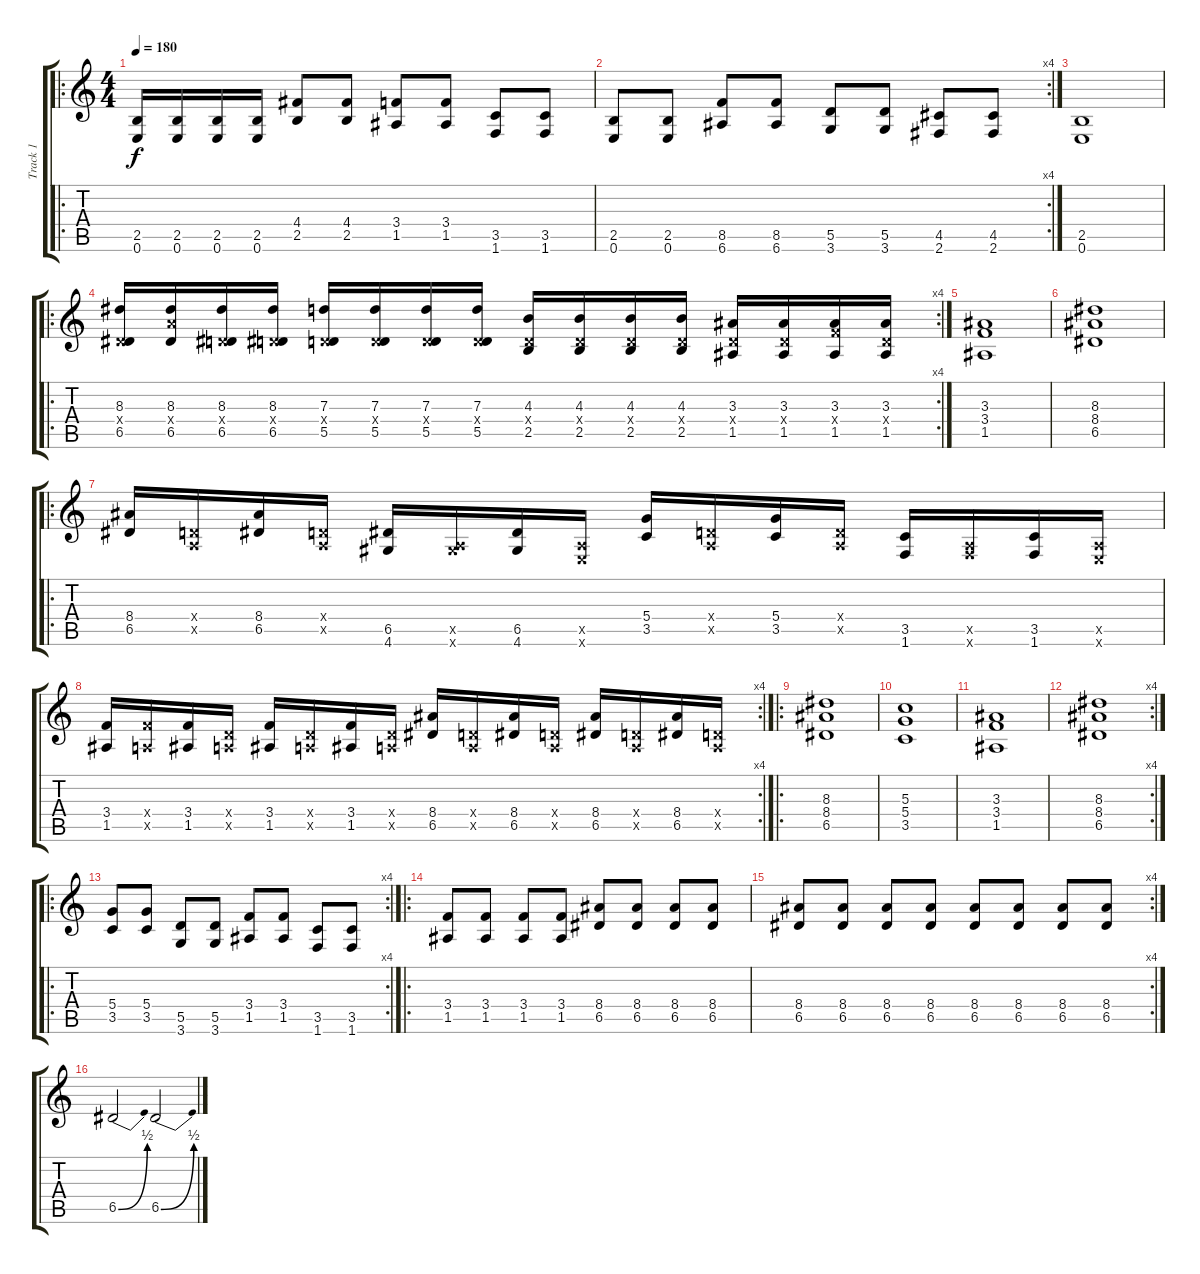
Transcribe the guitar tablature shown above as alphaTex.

\track ("Track 1" "Track 1") {instrument distortionguitar}
\staff {score tabs}
\tuning (E4 B3 G3 D3 A2 E2) {hide}
\ro
\ts (4 4)
\tempo 180
\clef g2
\ks c
(2.5 0.6).16{dy f instrument distortionguitar} (2.5 0.6).16 (2.5 0.6).16 (2.5 0.6).16 (4.4 2.5).8 (4.4 2.5).8 (3.4 1.5).8 (3.4 1.5).8 (3.5 1.6).8 (3.5 1.6).8 |
\rc 4
(2.5 0.6).8 (2.5 0.6).8 (8.5 6.6).8 (8.5 6.6).8 (5.5 3.6).8 (5.5 3.6).8 (4.5 2.6).8 (4.5 2.6).8 |
(2.5 0.6).1 |
\ro
\rc 4
(8.3 0.4{x} 6.5).16{volume 3} (8.3 7.4{x} 6.5).16 (8.3 0.4{x} 6.5).16 (8.3 0.4{x} 6.5).16 (7.3 0.4{x} 5.5).16 (7.3 0.4{x} 5.5).16 (7.3 0.4{x} 5.5).16 (7.3 0.4{x} 5.5).16 (4.3 0.4{x} 2.5).16 (4.3 0.4{x} 2.5).16 (4.3 0.4{x} 2.5).16 (4.3 0.4{x} 2.5).16 (3.3 0.4{x} 1.5).16 (3.3 0.4{x} 1.5).16 (3.3 3.4{x} 1.5).16 (3.3 0.4{x} 1.5).16 |
(3.3 3.4 1.5).1{volume 13} |
(8.3 8.4 6.5).1 |
\ro
(8.4 6.5).16 (0.4{x} 0.5{x}).16 (8.4 6.5).16 (0.4{x} 0.5{x}).16 (6.5 4.6).16 (0.5{x} 4.6{x}).16 (6.5 4.6).16 (0.5{x} 0.6{x}).16 (5.4 3.5).16 (0.4{x} 0.5{x}).16 (5.4 3.5).16 (0.4{x} 0.5{x}).16 (3.5 1.6).16 (0.5{x} 1.6{x}).16 (3.5 1.6).16 (0.5{x} 0.6{x}).16 |
\rc 4
(3.4 1.5).16 (3.4{x} 0.5{x}).16 (3.4 1.5).16 (0.4{x} 0.5{x}).16 (3.4 1.5).16 (0.4{x} 0.5{x}).16 (3.4 1.5).16 (0.4{x} 0.5{x}).16 (8.4 6.5).16 (0.4{x} 0.5{x}).16 (8.4 6.5).16 (0.4{x} 0.5{x}).16 (8.4 6.5).16 (0.4{x} 0.5{x}).16 (8.4 6.5).16 (0.4{x} 0.5{x}).16 |
\ro
(8.3 8.4 6.5).1 |
(5.3 5.4 3.5).1 |
(3.3 3.4 1.5).1 |
\rc 4
(8.3 8.4 6.5).1 |
\ro
\rc 4
(5.4 3.5).8 (5.4 3.5).8 (5.5 3.6).8 (5.5 3.6).8 (3.4 1.5).8 (3.4 1.5).8 (3.5 1.6).8 (3.5 1.6).8 |
\ro
(3.4 1.5).8 (3.4 1.5).8 (3.4 1.5).8 (3.4 1.5).8 (8.4 6.5).8 (8.4 6.5).8 (8.4 6.5).8 (8.4 6.5).8 |
\rc 4
(8.4 6.5).8 (8.4 6.5).8 (8.4 6.5).8 (8.4 6.5).8 (8.4 6.5).8 (8.4 6.5).8 (8.4 6.5).8 (8.4 6.5).8 |
6.5{be (bend 0 0 60 2)}.2 6.5{be (bend 0 0 60 2)}.2
